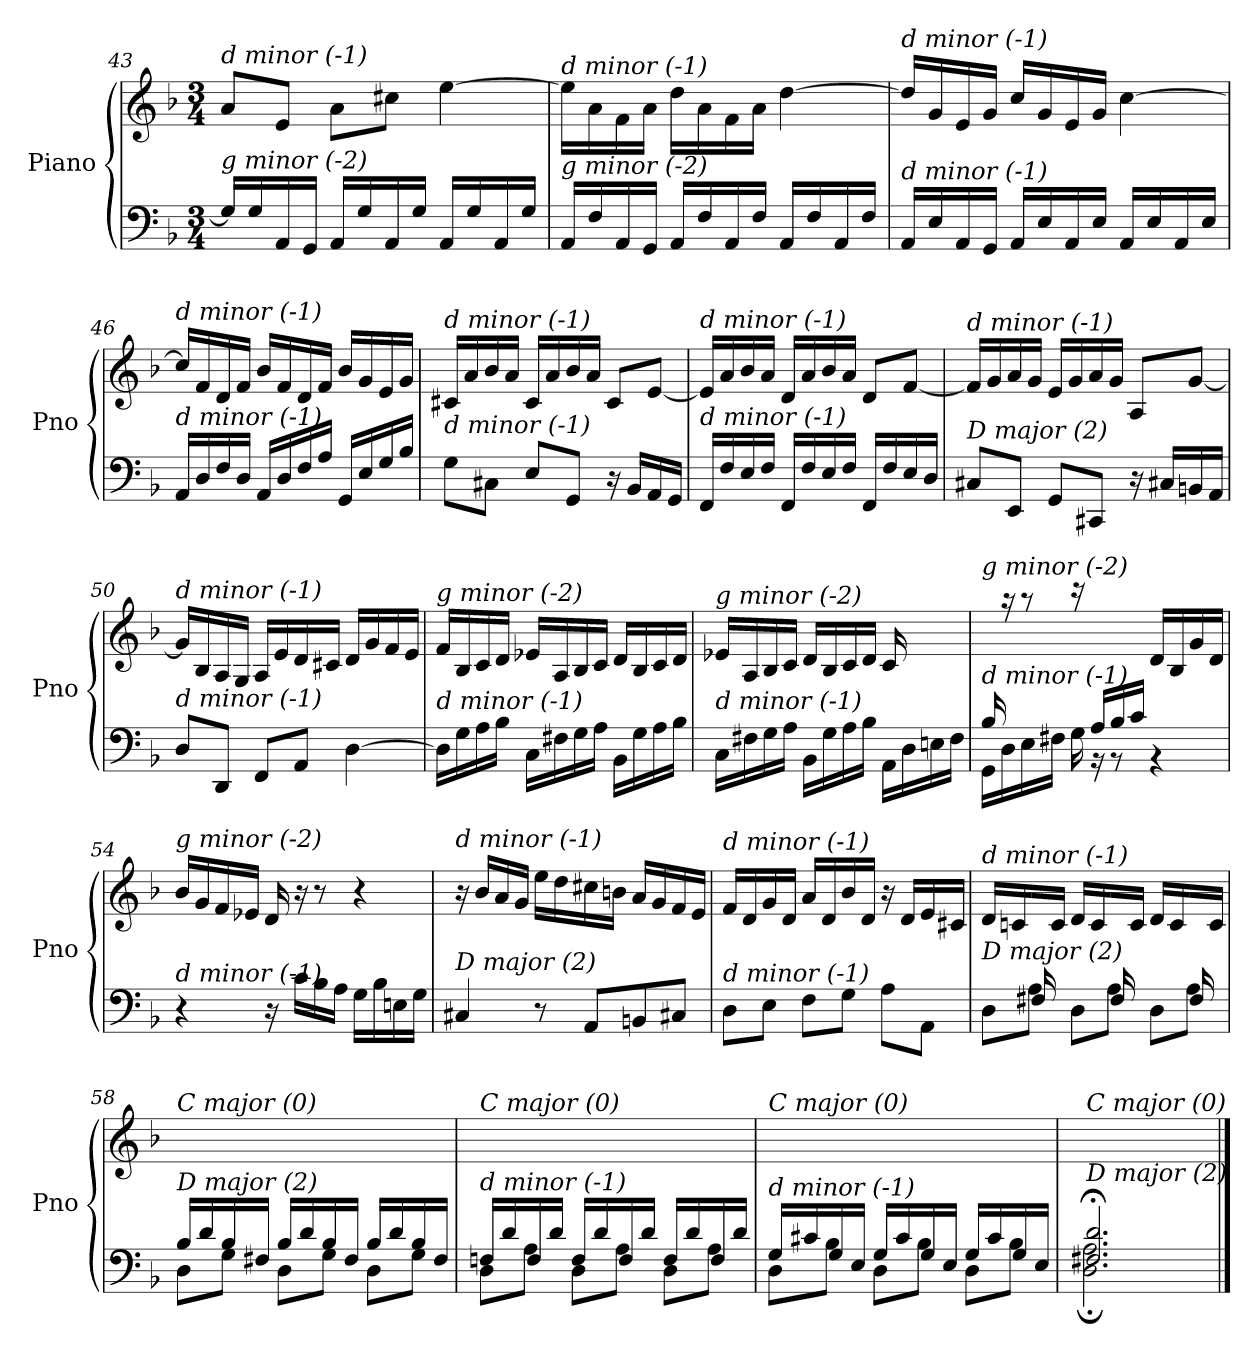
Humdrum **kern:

**kern	**kern
*part1	*part1
*staff2	*staff1
*I"Piano	*
*I'Pno	*
*clefF4	*clefG2
*k[b-]	*k[b-]
*M3/4	*M3/4
=43	=43
!	!LO:TX:i:t=d minor (-1)
!LO:TX:i:t=g minor (-2)	!
16G/LL]	8a/L
16G/	.
16AA/	8e/J
16GG/JJ	.
16AA/LL	8a\L
16G/	.
16AA/	8cc#X\J
16G/JJ	.
16AA/LL	[4ee\
16G/	.
16AA/	.
16G/JJ	.
=44	=44
!	!LO:TX:i:t=d minor (-1)
!LO:TX:i:t=g minor (-2)	!
16AA/LL	16ee\LL]
16F/	16a\
16AA/	16f\
16GG/JJ	16a\JJ
16AA/LL	16dd\LL
16F/	16a\
16AA/	16f\
16F/JJ	16a\JJ
16AA/LL	[4dd\
16F/	.
16AA/	.
16F/JJ	.
!!LO:PB:g=z
=45	=45
!	!LO:TX:i:t=d minor (-1)
!LO:TX:i:t=d minor (-1)	!
16AA/LL	16dd/LL]
16E/	16g/
16AA/	16e/
16GG/JJ	16g/JJ
16AA/LL	16cc/LL
16E/	16g/
16AA/	16e/
16E/JJ	16g/JJ
16AA/LL	[4cc\
16E/	.
16AA/	.
16E/JJ	.
=46	=46
!	!LO:TX:i:t=d minor (-1)
!LO:TX:i:t=d minor (-1)	!
16AA/LL	16cc/LL]
16D/	16f/
16F/	16d/
16D/JJ	16f/JJ
16AA/LL	16b-/LL
16D/	16f/
16F/	16d/
16A/JJ	16f/JJ
16GG/LL	16b-/LL
16E/	16g/
16G/	16e/
16B-/JJ	16g/JJ
=47	=47
!	!LO:TX:i:t=d minor (-1)
!LO:TX:i:t=d minor (-1)	!
8G\L	16c#X/LL
.	16a/
8C#X\J	16b-/
.	16a/JJ
8E/L	16c#/LL
.	16a/
8GG/J	16b-/
.	16a/JJ
16r	8c#/L
16BB-/LL	.
16AA/	[8e/J
16GG/JJ	.
=48	=48
!	!LO:TX:i:t=d minor (-1)
!LO:TX:i:t=d minor (-1)	!
16FF/LL	16e/LL]
16F/	16a/
16E/	16b-/
16F/JJ	16a/JJ
16FF/LL	16d/LL
16F/	16a/
16E/	16b-/
16F/JJ	16a/JJ
16FF/LL	8d/L
16F/	.
16E/	[8f/J
16D/JJ	.
!!LO:LB:g=z
=49	=49
!	!LO:TX:i:t=d minor (-1)
!LO:TX:i:t=D major (2)	!
8C#X/L	16f/LL]
.	16g/
8EE/J	16a/
.	16g/JJ
8GG/L	16e/LL
.	16g/
8CC#X/J	16a/
.	16g/JJ
16r	8A/L
16C#X/LL	.
16BBn/	[8g/J
16AA/JJ	.
=50	=50
!	!LO:TX:i:t=d minor (-1)
!LO:TX:i:t=d minor (-1)	!
8D/L	16g/LL]
.	16B-/
8DD/J	16A/
.	16G/JJ
8FF/L	16A/LL
.	16e/
8AA/J	16d/
.	16c#X/JJ
[4D\	16d/LL
.	16g/
.	16f/
.	16e/JJ
=51	=51
!	!LO:TX:i:t=g minor (-2)
!LO:TX:i:t=d minor (-1)	!
16D\LL]	16f/LL
16G\	16B-/
16A\	16c/
16B-\JJ	16d/JJ
16C\LL	16e-X/LL
16F#X\	16A/
16G\	16B-/
16A\JJ	16c/JJ
16BB-\LL	16d/LL
16G\	16B-/
16A\	16c/
16B-\JJ	16d/JJ
=52	=52
*^	*
!	!	!LO:TX:i:t=g minor (-2)
!LO:TX:i:t=d minor (-1)	!	!
2ryy	16C\LL	16e-X/LL
.	16F#X\	16A/
.	16G\	16B-/
.	16A\JJ	16c/JJ
.	16BB-\LL	16d/LL
.	16G\	16B-/
.	16A\	16c/
.	16B-\JJ	16d/JJ
16ryy	16AA\LL	16c/LL
16F#X/	16D\	8.ryy
16G/	16En\	.
16A/JJ	16F#\JJ	.
!!LO:LB:g=z
=53	=53	=53
!	!	!LO:TX:i:t=g minor (-2)
!LO:TX:i:t=d minor (-1)	!	!
16B-/	16GG\LL	16ryy
4ryy	16D\	16raa
.	16E\	8raa
.	16F#X\JJ	.
.	16G\	16rccc
16A/LL	16rBB	8.ryy
16B-/	8rBB	.
16c/JJ	.	.
4ryy	4rBB	16d/LL
.	.	16B-/
.	.	16g/
.	.	16d/JJ
*v	*v	*
=54	=54
!	!LO:TX:i:t=g minor (-2)
!LO:TX:i:t=d minor (-1)	!
4r	16b-/LL
.	16g/
.	16f/
.	16e-X/JJ
16r	16d/
16c\LL	16r
16B-\	8r
16A\JJ	.
16G\LL	4r
16B-\	.
16En\	.
16G\JJ	.
=55	=55
!	!LO:TX:i:t=d minor (-1)
!LO:TX:i:t=D major (2)	!
4C#X/	16r
.	16b-/LL
.	16a/
.	16g/JJ
8r	16ee\LL
.	16dd\
8AA/L	16cc#X\
.	16bn\JJ
8BBn/	16a/LL
.	16g/
8C#X/J	16f/
.	16e/JJ
!!LO:LB:g=z
=56	=56
!	!LO:TX:i:t=d minor (-1)
!LO:TX:i:t=d minor (-1)	!
8D\L	16f/LL
.	16d/
8E\J	16g/
.	16d/JJ
8F\L	16a/LL
.	16d/
8G\J	16b-/
.	16d/JJ
8A\L	16r
.	16d/LL
8AA\J	16e/
.	16c#X/JJ
=57	=57
*^	*
!	!	!LO:TX:i:t=d minor (-1)
!LO:TX:i:t=D major (2)	!	!
8ryy	8D\L	16d/LL
.	.	16cn/
16F#X/	8A\J	16ryy
8.ryy	.	16c/JJ
.	8D\L	16d/LL
.	.	16c/
16F#/	8A\J	16ryy
8.ryy	.	16c/JJ
.	8D\L	16d/LL
.	.	16c/
16F#/	8A\J	16ryy
16ryy	.	16c/JJ
=58	=58	=58
!	!	!LO:TX:i:t=C major (0)
!LO:TX:i:t=D major (2)	!	!
16B-/LL	8D\L	2.ryy
16d/	.	.
16B-/	8G\J	.
16F#X/JJ	.	.
16B-/LL	8D\L	.
16d/	.	.
16B-/	8G\J	.
16F#/JJ	.	.
16B-/LL	8D\L	.
16d/	.	.
16B-/	8G\J	.
16F#/JJ	.	.
!!LO:LB:g=z
=59	=59	=59
!	!	!LO:TX:i:t=C major (0)
!LO:TX:i:t=d minor (-1)	!	!
16Fn/LL	8D\L	2.ryy
16d/	.	.
16F/	8A\J	.
16d/JJ	.	.
16F/LL	8D\L	.
16d/	.	.
16F/	8A\J	.
16d/JJ	.	.
16F/LL	8D\L	.
16d/	.	.
16F/	8A\J	.
16d/JJ	.	.
=60	=60	=60
!	!	!LO:TX:i:t=C major (0)
!LO:TX:i:t=d minor (-1)	!	!
16G/LL	8D\L	2.ryy
16c#X/	.	.
16G/	8B-\J	.
16E/JJ	.	.
16G/LL	8D\L	.
16c#/	.	.
16G/	8B-\J	.
16E/JJ	.	.
16G/LL	8D\L	.
16c#/	.	.
16G/	8B-\J	.
16E/JJ	.	.
=61	=61	=61
!	!	!LO:TX:i:t=C major (0)
!LO:TX:i:t=D major (2)	!	!
2.F#X/;< 2.d/;<	2.D\; 2.A\;	2.ryy
*v	*v	*
==	==
*-	*-
